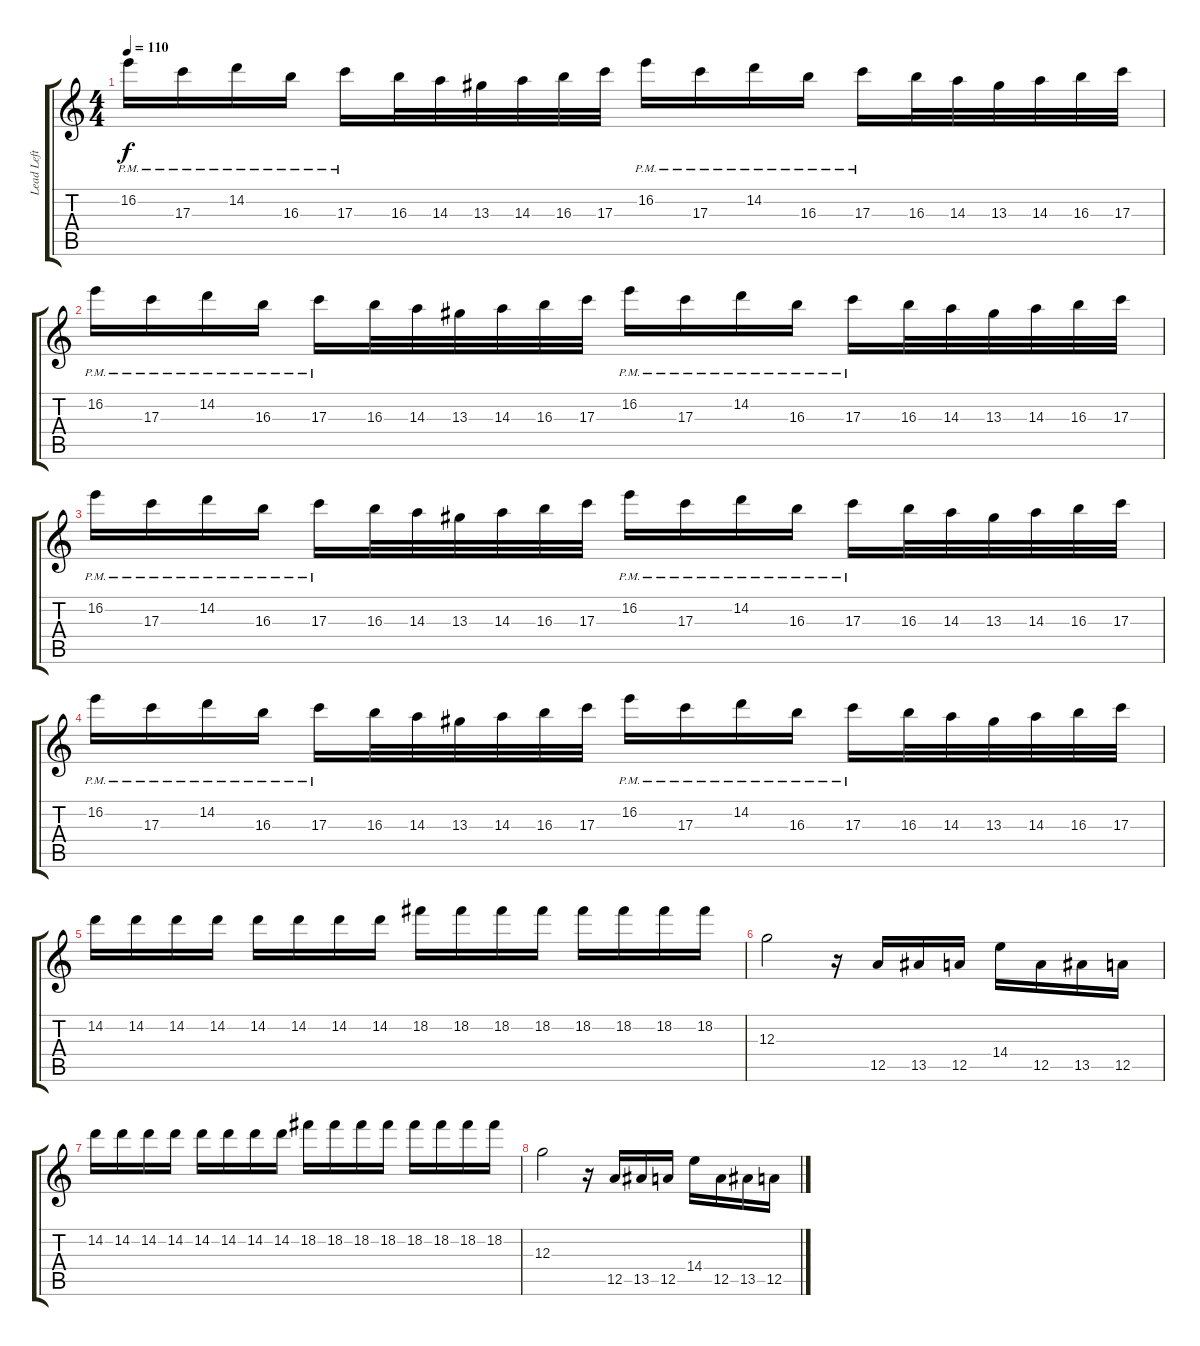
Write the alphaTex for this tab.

\track ("Lead Left" "Lead Left") {instrument overdrivenguitar}
\staff {score tabs}
\tuning (F4 C4 G3 D3 A2 E2) {hide}
\ts (4 4)
\tempo 110
\clef g2
\ks c
16.2{pm}.16{dy f} 17.3{pm}.16 14.2{pm}.16 16.3{pm}.16 17.3{pm}.16 16.3.32 14.3.32 13.3.32 14.3.32 16.3.32 17.3.32 16.2{pm}.16 17.3{pm}.16 14.2{pm}.16 16.3{pm}.16 17.3{pm}.16 16.3.32 14.3.32 13.3.32 14.3.32 16.3.32 17.3.32 |
16.2{pm}.16 17.3{pm}.16 14.2{pm}.16 16.3{pm}.16 17.3{pm}.16 16.3.32 14.3.32 13.3.32 14.3.32 16.3.32 17.3.32 16.2{pm}.16 17.3{pm}.16 14.2{pm}.16 16.3{pm}.16 17.3{pm}.16 16.3.32 14.3.32 13.3.32 14.3.32 16.3.32 17.3.32 |
16.2{pm}.16 17.3{pm}.16 14.2{pm}.16 16.3{pm}.16 17.3{pm}.16 16.3.32 14.3.32 13.3.32 14.3.32 16.3.32 17.3.32 16.2{pm}.16 17.3{pm}.16 14.2{pm}.16 16.3{pm}.16 17.3{pm}.16 16.3.32 14.3.32 13.3.32 14.3.32 16.3.32 17.3.32 |
16.2{pm}.16 17.3{pm}.16 14.2{pm}.16 16.3{pm}.16 17.3{pm}.16 16.3.32 14.3.32 13.3.32 14.3.32 16.3.32 17.3.32 16.2{pm}.16 17.3{pm}.16 14.2{pm}.16 16.3{pm}.16 17.3{pm}.16 16.3.32 14.3.32 13.3.32 14.3.32 16.3.32 17.3.32 |
14.2.16 14.2.16 14.2.16 14.2.16 14.2.16 14.2.16 14.2.16 14.2.16 18.2.16 18.2.16 18.2.16 18.2.16 18.2.16 18.2.16 18.2.16 18.2.16 |
12.3.2 r.16 12.5.16 13.5.16 12.5.16 14.4.16 12.5.16 13.5.16 12.5.16 |
14.2.16 14.2.16 14.2.16 14.2.16 14.2.16 14.2.16 14.2.16 14.2.16 18.2.16 18.2.16 18.2.16 18.2.16 18.2.16 18.2.16 18.2.16 18.2.16 |
12.3.2 r.16 12.5.16 13.5.16 12.5.16 14.4.16 12.5.16 13.5.16 12.5.16
